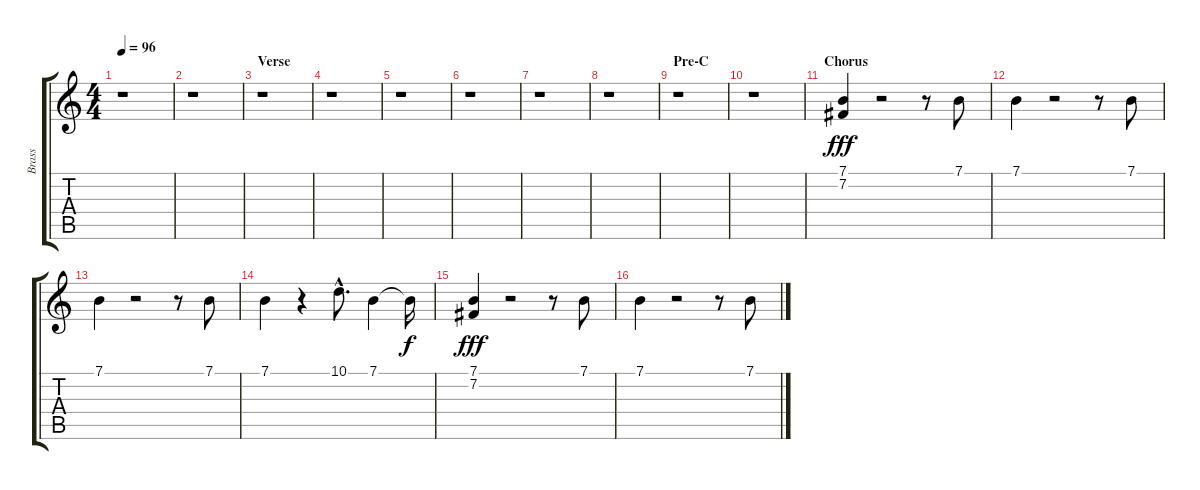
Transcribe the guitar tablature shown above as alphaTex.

\track ("Brass" "Brass") {instrument brasssection}
\staff {score tabs}
\tuning (E4 B3 G3 D3 A2 E2) {hide}
\ts (4 4)
\tempo 96
\clef g2
\ks c
r.1{dy f} |
r.1 |
\section ("" "Verse")
r.1 |
r.1 |
r.1 |
r.1 |
r.1 |
r.1 |
\section ("" "Pre-C")
r.1 |
r.1 |
\section ("" "Chorus")
(7.1 7.2).4{dy fff} r.2 r.8 7.1.8 |
7.1.4 r.2 r.8 7.1.8 |
7.1.4 r.2 r.8 7.1.8 |
7.1.4 r.4 10.1{hac}.8{d} 7.1.4 7.1{t}.16{dy f} |
(7.1 7.2).4{dy fff} r.2 r.8 7.1.8 |
7.1.4 r.2 r.8 7.1.8
